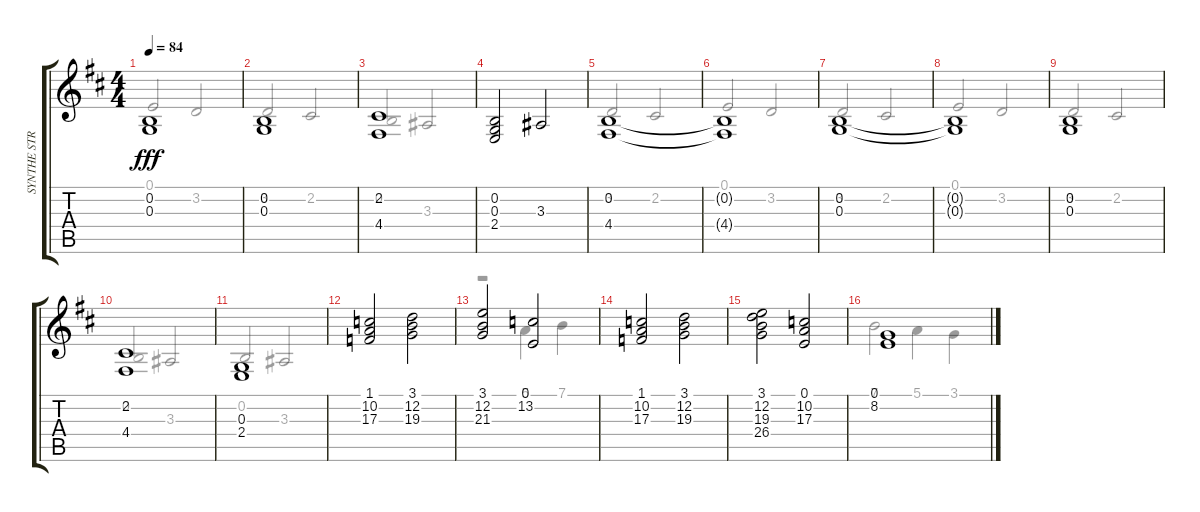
\track ("SYNTHE STRINGS 2_1" "SYNTHE STR") {instrument synthstrings1}
\staff {score tabs}
\tuning (E4 B3 G3 D3 A2 E2) {hide}
\voice
\ts (4 4)
\tempo 84
\clef g2
\ks d
(0.2{t} 0.3{t}).1{dy fff} |
(0.2 0.3).1 |
(2.2 4.4).1 |
(0.2 0.3 2.4).2 3.3.2 |
(0.2 4.4).1 |
(0.2{t} 4.4{t}).1 |
(0.2 0.3).1 |
(0.2{t} 0.3{t}).1 |
(0.2 0.3).1 |
(2.2 4.4).1 |
(0.3 2.4).1 |
(1.1 10.2 17.3).2 (3.1 12.2 19.3).2 |
(3.1 12.2 21.3).2{beam Up} (0.1 13.2).2{beam Up} |
(1.1 10.2 17.3).2 (3.1 12.2 19.3).2 |
(3.1 12.2 19.3 26.4).2 (0.1 10.2 17.3).2 |
(0.1 8.2).1
\voice
\clef g2
\ottava regular
\simile none
\ks d
0.1.2{dy fff beam Up} 3.2.2{beam Up} |
3.2.2{beam Up} 2.2.2{beam Up} |
0.2.2{beam Up} 3.3.2{beam Up} |
|
3.2.2{beam Up} 2.2.2{beam Up} |
0.1.2{beam Up} 3.2.2{beam Up} |
3.2.2{beam Up} 2.2.2{beam Up} |
0.1.2{beam Up} 3.2.2{beam Up} |
3.2.2{beam Up} 2.2.2{beam Up} |
0.2.2{beam Up} 3.3.2{beam Up} |
0.2.2{beam Up} 3.3.2{beam Up} |
|
r.2 5.1.4 7.1.4 |
|
|
7.1.2 5.1.4 3.1.4
